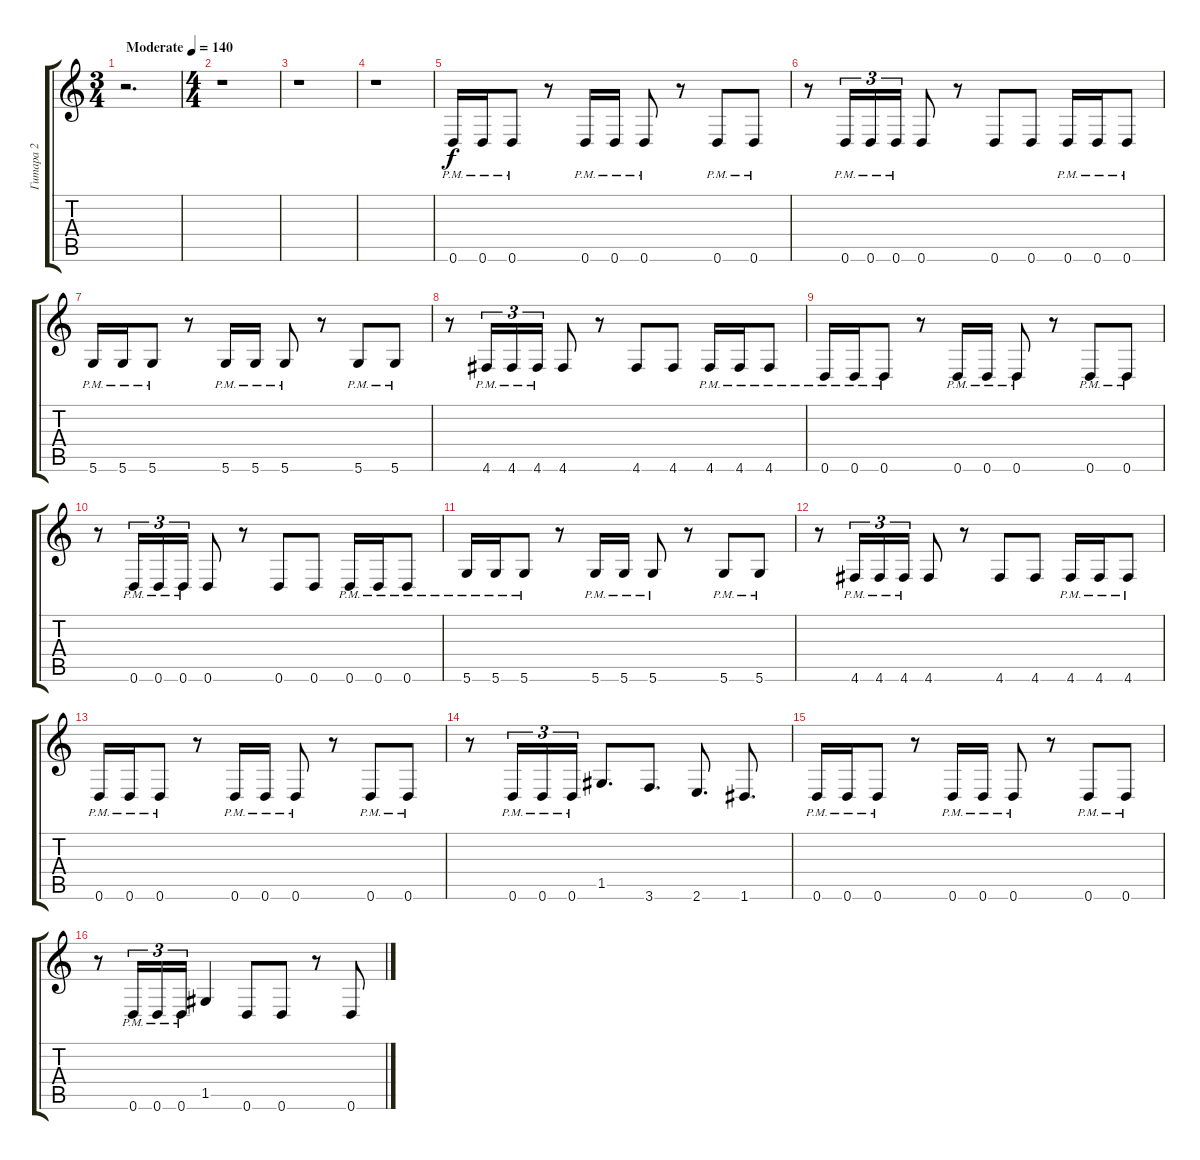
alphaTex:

\track ("Гитара 2" "Гитара 2") {instrument distortionguitar}
\staff {score tabs}
\tuning (D4 A3 F3 C3 G2 D2) {hide}
\ts (3 4)
\tempo (140 "Moderate")
\clef g2
\ks c
r.2{d dy f instrument distortionguitar} |
\ts (4 4)
r.1 |
r.1 |
r.1 |
0.6{pm}.16 0.6{pm}.16 0.6{pm}.8 r.8 0.6{pm}.16 0.6{pm}.16 0.6{pm}.8 r.8 0.6{pm}.8 0.6{pm}.8 |
r.8 0.6{pm}.16{tu (3 2)} 0.6{pm}.16{tu (3 2)} 0.6{pm}.16{tu (3 2)} 0.6.8 r.8 0.6.8 0.6.8 0.6{pm}.16 0.6{pm}.16 0.6{pm}.8 |
5.6{pm}.16 5.6{pm}.16 5.6{pm}.8 r.8 5.6{pm}.16 5.6{pm}.16 5.6{pm}.8 r.8 5.6{pm}.8 5.6{pm}.8 |
r.8 4.6{pm}.16{tu (3 2)} 4.6{pm}.16{tu (3 2)} 4.6{pm}.16{tu (3 2)} 4.6.8 r.8 4.6.8 4.6.8 4.6{pm}.16 4.6{pm}.16 4.6{pm}.8 |
0.6{pm}.16 0.6{pm}.16 0.6{pm}.8 r.8 0.6{pm}.16 0.6{pm}.16 0.6{pm}.8 r.8 0.6{pm}.8 0.6{pm}.8 |
r.8 0.6{pm}.16{tu (3 2)} 0.6{pm}.16{tu (3 2)} 0.6{pm}.16{tu (3 2)} 0.6.8 r.8 0.6.8 0.6.8 0.6{pm}.16 0.6{pm}.16 0.6{pm}.8 |
5.6{pm}.16 5.6{pm}.16 5.6{pm}.8 r.8 5.6{pm}.16 5.6{pm}.16 5.6{pm}.8 r.8 5.6{pm}.8 5.6{pm}.8 |
r.8 4.6{pm}.16{tu (3 2)} 4.6{pm}.16{tu (3 2)} 4.6{pm}.16{tu (3 2)} 4.6.8 r.8 4.6.8 4.6.8 4.6{pm}.16 4.6{pm}.16 4.6{pm}.8 |
0.6{pm}.16 0.6{pm}.16 0.6{pm}.8 r.8 0.6{pm}.16 0.6{pm}.16 0.6{pm}.8 r.8 0.6{pm}.8 0.6{pm}.8 |
r.8 0.6{pm}.16{tu (3 2)} 0.6{pm}.16{tu (3 2)} 0.6{pm}.16{tu (3 2)} 1.5.8{d} 3.6.8{d} 2.6.8{d} 1.6.8{d} |
0.6{pm}.16 0.6{pm}.16 0.6{pm}.8 r.8 0.6{pm}.16 0.6{pm}.16 0.6{pm}.8 r.8 0.6{pm}.8 0.6{pm}.8 |
r.8 0.6{pm}.16{tu (3 2)} 0.6{pm}.16{tu (3 2)} 0.6{pm}.16{tu (3 2)} 1.5.4 0.6.8 0.6.8 r.8 0.6.8
